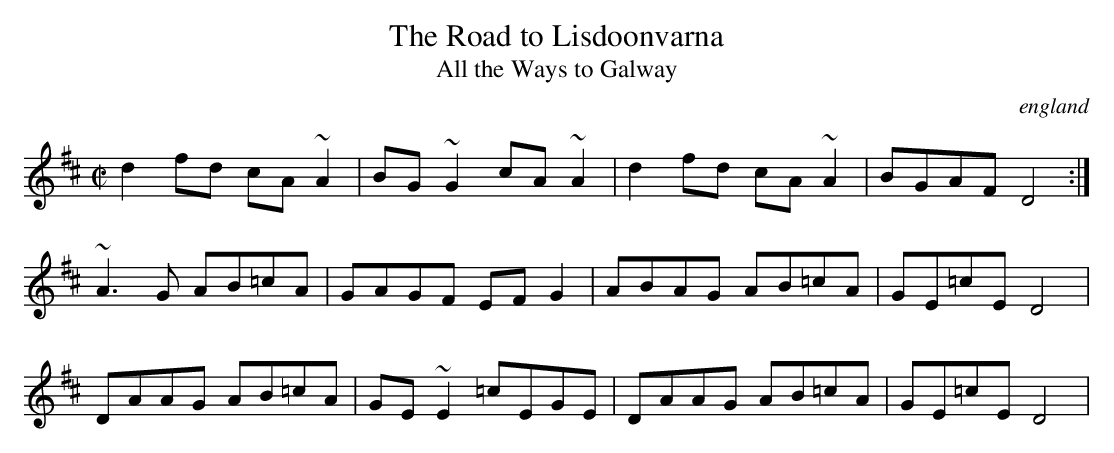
X:1
T:Road to Lisdoonvarna, The
T:All the Ways to Galway
O:england
M:C|
K:D
d2fd cA~A2|BG~G2 cA~A2|d2fd cA~A2|BGAF D4:|
~A3G AB=cA|GAGF EFG2|ABAG AB=cA|GE=cE D4|
DAAG AB=cA|GE~E2 =cEGE|DAAG AB=cA|GE=cE D4|
